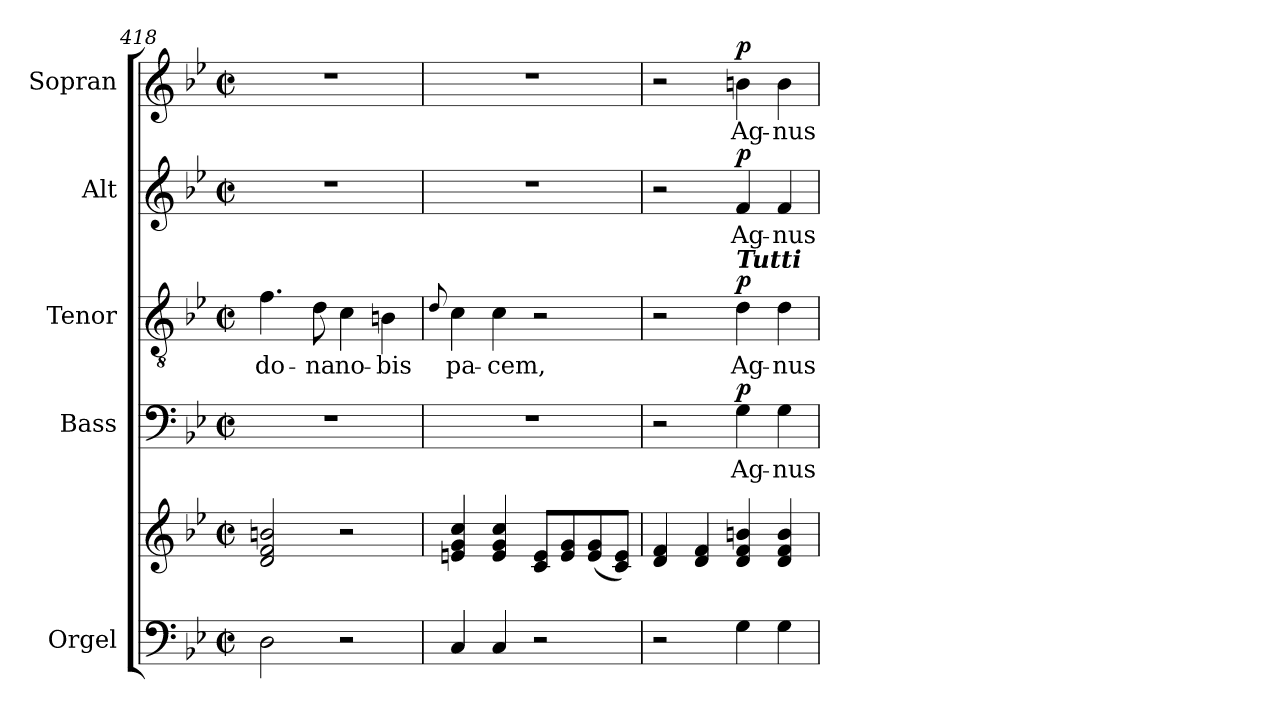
**kern	**kern	**kern	**text	**dynam	**kern	**text	**dynam	**kern	**text	**dynam	**kern	**text	**dynam
*part5	*part5	*part4	*part4	*part4	*part3	*part3	*part3	*part2	*part2	*part2	*part1	*part1	*part1
*staff6	*staff5	*staff4	*staff4	*staff4	*staff3	*staff3	*staff3	*staff2	*staff2	*staff2	*staff1	*staff1	*staff1
*I"Orgel	*	*I"Bass	*	*	*I"Tenor	*	*	*I"Alt	*	*	*I"Sopran	*	*
*I'Org.	*	*I'B.	*	*	*I'T.	*	*	*I'A.	*	*	*I'S.	*	*
*clefF4	*clefG2	*clefF4	*	*	*clefGv2	*	*	*clefG2	*	*	*clefG2	*	*
*k[b-e-]	*k[b-e-]	*k[b-e-]	*	*	*k[b-e-]	*	*	*k[b-e-]	*	*	*k[b-e-]	*	*
*B-:	*B-:	*B-:	*	*	*B-:	*	*	*B-:	*	*	*B-:	*	*
*M2/2	*M2/2	*M2/2	*	*	*M2/2	*	*	*M2/2	*	*	*M2/2	*	*
*met(c|)	*met(c|)	*met(c|)	*	*	*met(c|)	*	*	*met(c|)	*	*	*met(c|)	*	*
=418	=418	=418	=418	=418	=418	=418	=418	=418	=418	=418	=418	=418	=418
!	!	!	!	!	!	!LO:LY:b	!	!	!	!	!	!	!
2D\	2d/ 2f/ 2bn/	1r	.	.	4.f\	do-	.	1r	.	.	1r	.	.
!	!	!	!	!	!	!LO:LY:b	!	!	!	!	!	!	!
.	.	.	.	.	8d\	-na	.	.	.	.	.	.	.
!	!	!	!	!	!	!LO:LY:b	!	!	!	!	!	!	!
2r	2r	.	.	.	4c\	no-	.	.	.	.	.	.	.
!	!	!	!	!	!	!LO:LY:b	!	!	!	!	!	!	!
.	.	.	.	.	4Bn\	-bis	.	.	.	.	.	.	.
!!LO:PB:g=z
=419	=419	=419	=419	=419	=419	=419	=419	=419	=419	=419	=419	=419	=419
.	.	.	.	.	8qqd/	.	.	.	.	.	.	.	.
!	!	!	!	!	!	!LO:LY:b	!	!	!	!	!	!	!
4C/	4en/ 4g/ 4cc/	1r	.	.	4c\	pa-	.	1r	.	.	1r	.	.
!	!	!	!	!	!	!LO:LY:b	!	!	!	!	!	!	!
4C/	4e/ 4g/ 4cc/	.	.	.	4c\	-cem,	.	.	.	.	.	.	.
2r	8c/ 8e/L	.	.	.	2r	.	.	.	.	.	.	.	.
.	8e/ 8g/	.	.	.	.	.	.	.	.	.	.	.	.
.	(<8e/ 8g/	.	.	.	.	.	.	.	.	.	.	.	.
.	8c/ 8e/J)	.	.	.	.	.	.	.	.	.	.	.	.
=420	=420	=420	=420	=420	=420	=420	=420	=420	=420	=420	=420	=420	=420
2r	4d/ 4f/	2r	.	.	2r	.	.	2r	.	.	2r	.	.
.	4d/ 4f/	.	.	.	.	.	.	.	.	.	.	.	.
!	!	!	!	!	!LO:TX:a:Bi:t=Tutti	!	!	!	!	!	!	!	!
!	!	!	!LO:LY:b	!LO:DY:a	!	!LO:LY:b	!LO:DY:a	!	!LO:LY:b	!LO:DY:a	!	!LO:LY:b	!LO:DY:a
4G\	4d/ 4f/ 4bn/	4G\	Ag-	p	4d\	Ag-	p	4f/	Ag-	p	4bn\	Ag-	p
!	!	!	!LO:LY:b	!	!	!LO:LY:b	!	!	!LO:LY:b	!	!	!LO:LY:b	!
4G\	4d/ 4f/ 4b/	4G\	-nus	.	4d\	-nus	.	4f/	-nus	.	4b\	-nus	.
=	=	=	=	=	=	=	=	=	=	=	=	=	=
*-	*-	*-	*-	*-	*-	*-	*-	*-	*-	*-	*-	*-	*-
